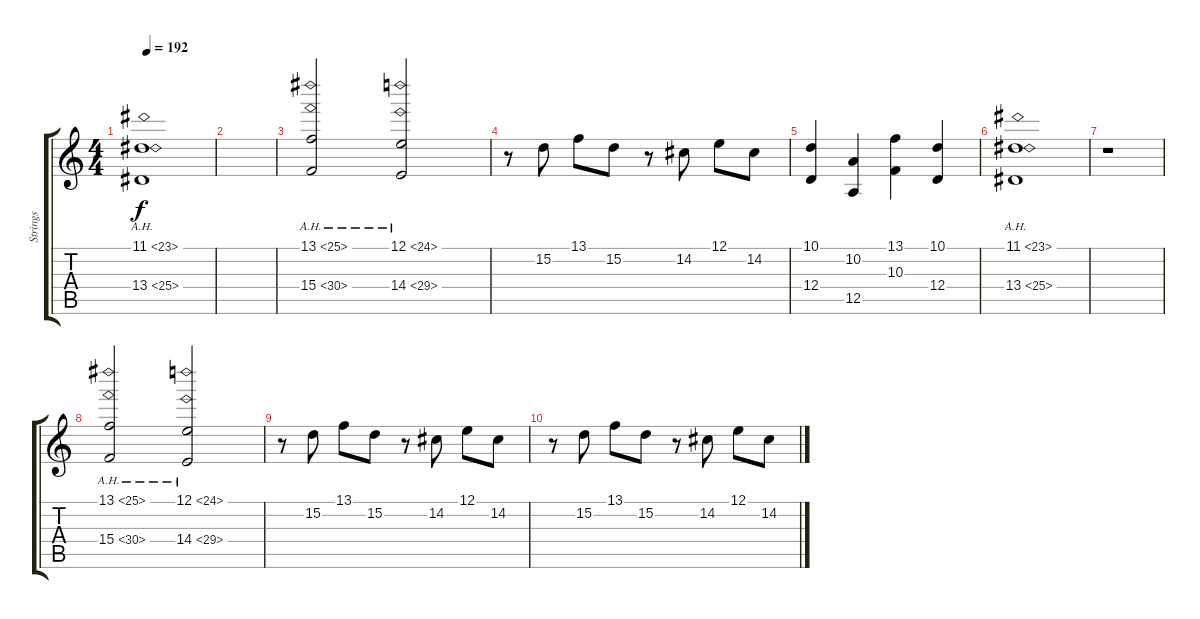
\track ("Strings" "Strings") {instrument stringensemble1}
\staff {score tabs}
\tuning (E4 B3 G3 D3 A2 E2) {hide}
\ts (4 4)
\tempo 192
\clef g2
\ks c
(11.1{ah 12} 13.4{ah 12}).1{dy f} |
|
(13.1{ah 12} 15.4{ah 15}).2 (12.1{ah 12} 14.4{ah 15}).2 |
r.8 15.2.8 13.1.8 15.2.8 r.8 14.2.8 12.1.8 14.2.8 |
(10.1 12.4).4 (10.2 12.5).4 (13.1 10.3).4 (10.1 12.4).4 |
(11.1{ah 12} 13.4{ah 12}).1 |
r.1 |
(13.1{ah 12} 15.4{ah 15}).2 (12.1{ah 12} 14.4{ah 15}).2 |
r.8 15.2.8 13.1.8 15.2.8 r.8 14.2.8 12.1.8 14.2.8 |
r.8 15.2.8 13.1.8 15.2.8 r.8 14.2.8 12.1.8 14.2.8
